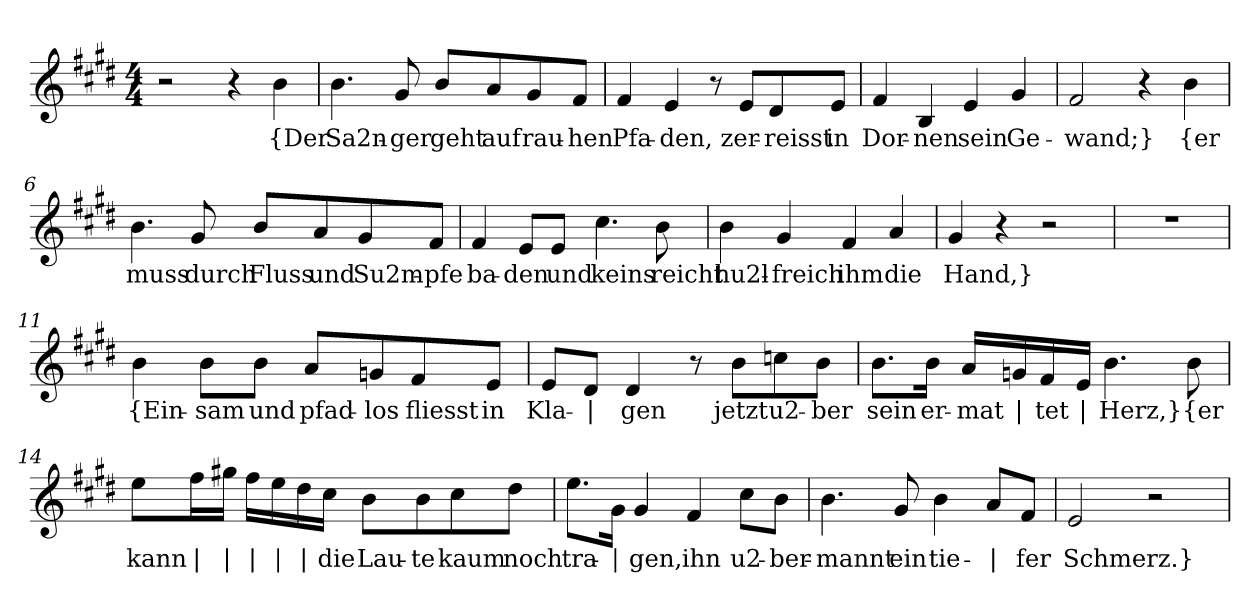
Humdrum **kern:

**kern	**text
*part1	*part1
*staff1	*staff1
*clefG2	*
*k[f#c#g#d#]	*
*M4/4	*
=1	=1
2r	.
4r	.
!	!LO:LY:b
4b\	{Der
=2	=2
!	!LO:LY:b
4.b\	Sa2n-
!	!LO:LY:b
8g#/	-ger
!	!LO:LY:b
8b/L	geht
!	!LO:LY:b
8a/	auf
!	!LO:LY:b
8g#/	rau-
!	!LO:LY:b
8f#/J	-hen
=3	=3
!	!LO:LY:b
4f#/	Pfa-
!	!LO:LY:b
4e/	-den,
8r	.
!	!LO:LY:b
8e/L	zer-
!	!LO:LY:b
8d#/	-reisst
!	!LO:LY:b
8e/J	in
=4	=4
!	!LO:LY:b
4f#/	Dor-
!	!LO:LY:b
4B/	-nen
!	!LO:LY:b
4e/	sein
!	!LO:LY:b
4g#/	Ge-
!!LO:LB:g=z
=5	=5
!	!LO:LY:b
2f#/	-wand;}
4r	.
!	!LO:LY:b
4b\	{er
=6	=6
!	!LO:LY:b
4.b\	muss
!	!LO:LY:b
8g#/	durch
!	!LO:LY:b
8b/L	Fluss
!	!LO:LY:b
8a/	und
!	!LO:LY:b
8g#/	Su2m-
!	!LO:LY:b
8f#/J	-pfe
=7	=7
!	!LO:LY:b
4f#/	ba-
!	!LO:LY:b
8e/L	-den
!	!LO:LY:b
8e/J	und
!	!LO:LY:b
4.cc#\	keins
!	!LO:LY:b
8b\	reicht
=8	=8
!	!LO:LY:b
4b\	hu2l-
!	!LO:LY:b
4g#/	-freich
!	!LO:LY:b
4f#/	ihm
!	!LO:LY:b
4a/	die
!!LO:LB:g=z
=9	=9
!	!LO:LY:b
4g#/	Hand,}
4r	.
2r	.
=10	=10
1r	.
=11	=11
!	!LO:LY:b
4b\	{Ein-
!	!LO:LY:b
8b\L	-sam
!	!LO:LY:b
8b\J	und
!	!LO:LY:b
8a/L	pfad-
!	!LO:LY:b
8gn/	-los
!	!LO:LY:b
8f#/	fliesst
!	!LO:LY:b
8e/J	in
=12	=12
!	!LO:LY:b
8e/L	Kla-
!	!LO:LY:b
8d#/J	|
!	!LO:LY:b
4d#/	-gen
8r	.
!	!LO:LY:b
8b\L	jetzt
!	!LO:LY:b
8ccn\	u2-
!	!LO:LY:b
8b\J	-ber
!!LO:LB:g=z
=13	=13
!	!LO:LY:b
8.b\L	sein
!	!LO:LY:b
16b\Jk	er-
!	!LO:LY:b
16a/LL	-mat
!	!LO:LY:b
16gn/	|
!	!LO:LY:b
16f#/	-tet
!	!LO:LY:b
16e/JJ	|
!	!LO:LY:b
4.b\	Herz,}
!	!LO:LY:b
8b\	{er
=14	=14
!	!LO:LY:b
8ee\L	kann
!	!LO:LY:b
16ff#\L	|
!	!LO:LY:b
16gg#X\JJ	|
!	!LO:LY:b
16ff#\LL	|
!	!LO:LY:b
16ee\	|
!	!LO:LY:b
16dd#\	|
!	!LO:LY:b
16cc#\JJ	die
!	!LO:LY:b
8b\L	Lau-
!	!LO:LY:b
8b\	-te
!	!LO:LY:b
8cc#\	kaum
!	!LO:LY:b
8dd#\J	noch
=15	=15
!	!LO:LY:b
8.ee\L	tra-
!	!LO:LY:b
16g#\Jk	|
!	!LO:LY:b
4g#/	-gen,
!	!LO:LY:b
4f#/	ihn
!	!LO:LY:b
8cc#\L	u2-
!	!LO:LY:b
8b\J	-ber-
!!LO:LB:g=z
=16	=16
!	!LO:LY:b
4.b\	-mannt
!	!LO:LY:b
8g#/	ein
!	!LO:LY:b
4b\	tie-
!	!LO:LY:b
8a/L	|
!	!LO:LY:b
8f#/J	-fer
=17	=17
!	!LO:LY:b
2e/	Schmerz.}
2r	.
=	=
*-	*-
